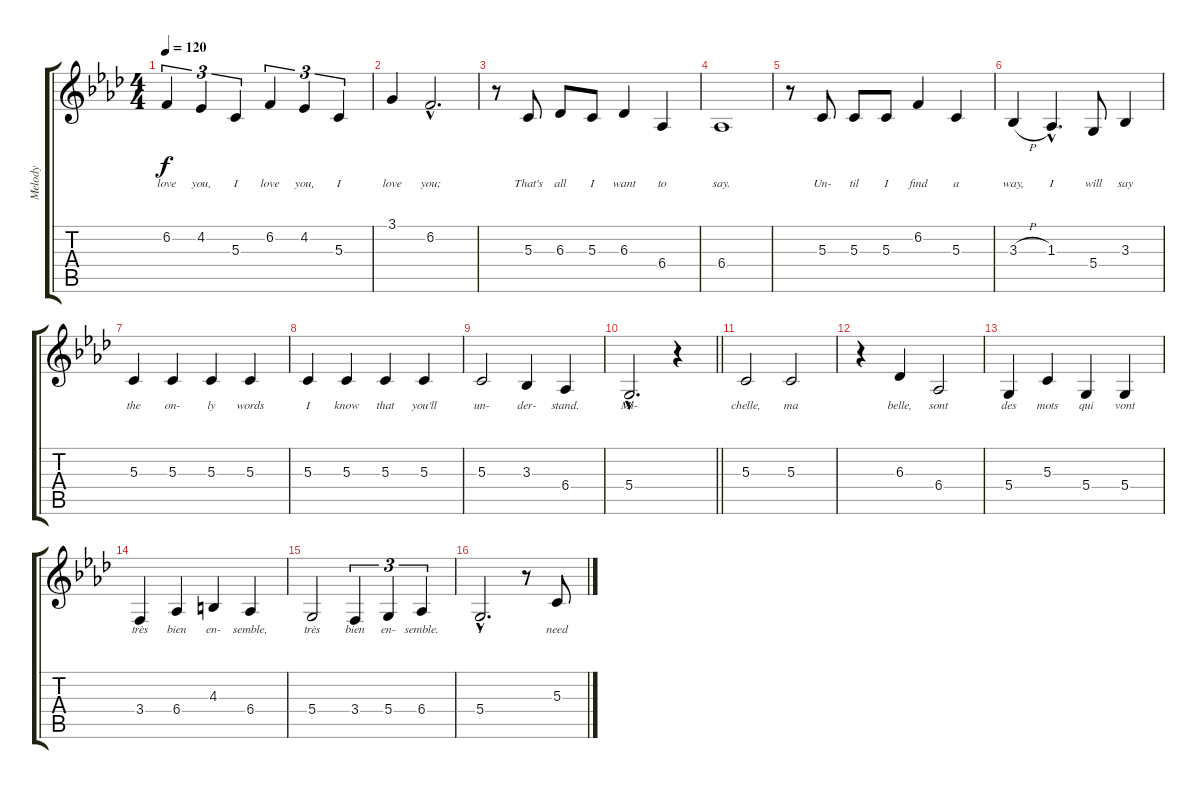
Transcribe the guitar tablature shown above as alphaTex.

\track ("Melody" "Melody") {instrument clarinet}
\staff {score tabs}
\tuning (E4 B3 G3 D3 A2 E2) {hide}
\ts (4 4)
\tempo 120
\clef g2
\ks ab
6.2.4{tu (3 2) lyrics (0 "love") lyrics (1 "") lyrics (2 "") lyrics (3 "") lyrics (4 "") dy f} 4.2.4{tu (3 2) lyrics (0 "you,") lyrics (1 "") lyrics (2 "") lyrics (3 "") lyrics (4 "")} 5.3.4{tu (3 2) lyrics (0 "I") lyrics (1 "") lyrics (2 "") lyrics (3 "") lyrics (4 "")} 6.2.4{tu (3 2) lyrics (0 "love") lyrics (1 "") lyrics (2 "") lyrics (3 "") lyrics (4 "")} 4.2.4{tu (3 2) lyrics (0 "you,") lyrics (1 "") lyrics (2 "") lyrics (3 "") lyrics (4 "")} 5.3.4{tu (3 2) lyrics (0 "I") lyrics (1 "") lyrics (2 "") lyrics (3 "") lyrics (4 "")} |
3.1.4{lyrics (0 "love") lyrics (1 "") lyrics (2 "") lyrics (3 "") lyrics (4 "")} 6.2{hac}.2{d lyrics (0 "you;") lyrics (1 "") lyrics (2 "") lyrics (3 "") lyrics (4 "")} |
r.8 5.3.8{lyrics (0 "That's") lyrics (1 "") lyrics (2 "") lyrics (3 "") lyrics (4 "")} 6.3.8{lyrics (0 "all") lyrics (1 "") lyrics (2 "") lyrics (3 "") lyrics (4 "")} 5.3.8{lyrics (0 "I") lyrics (1 "") lyrics (2 "") lyrics (3 "") lyrics (4 "")} 6.3.4{lyrics (0 "want") lyrics (1 "") lyrics (2 "") lyrics (3 "") lyrics (4 "")} 6.4.4{lyrics (0 "to") lyrics (1 "") lyrics (2 "") lyrics (3 "") lyrics (4 "")} |
6.4.1{lyrics (0 "say.") lyrics (1 "") lyrics (2 "") lyrics (3 "") lyrics (4 "")} |
r.8 5.3.8{lyrics (0 "Un-") lyrics (1 "") lyrics (2 "") lyrics (3 "") lyrics (4 "")} 5.3.8{lyrics (0 "til") lyrics (1 "") lyrics (2 "") lyrics (3 "") lyrics (4 "")} 5.3.8{lyrics (0 "I") lyrics (1 "") lyrics (2 "") lyrics (3 "") lyrics (4 "")} 6.2.4{lyrics (0 "find") lyrics (1 "") lyrics (2 "") lyrics (3 "") lyrics (4 "")} 5.3.4{lyrics (0 "a") lyrics (1 "") lyrics (2 "") lyrics (3 "") lyrics (4 "")} |
3.3{h}.4{lyrics (0 "way,") lyrics (1 "") lyrics (2 "") lyrics (3 "") lyrics (4 "")} 1.3{hac}.4{d lyrics (0 "I") lyrics (1 "") lyrics (2 "") lyrics (3 "") lyrics (4 "")} 5.4.8{lyrics (0 "will") lyrics (1 "") lyrics (2 "") lyrics (3 "") lyrics (4 "")} 3.3.4{lyrics (0 "say") lyrics (1 "") lyrics (2 "") lyrics (3 "") lyrics (4 "")} |
5.3.4{lyrics (0 "the") lyrics (1 "") lyrics (2 "") lyrics (3 "") lyrics (4 "")} 5.3.4{lyrics (0 "on-") lyrics (1 "") lyrics (2 "") lyrics (3 "") lyrics (4 "")} 5.3.4{lyrics (0 "ly") lyrics (1 "") lyrics (2 "") lyrics (3 "") lyrics (4 "")} 5.3.4{lyrics (0 "words") lyrics (1 "") lyrics (2 "") lyrics (3 "") lyrics (4 "")} |
5.3.4{lyrics (0 "I") lyrics (1 "") lyrics (2 "") lyrics (3 "") lyrics (4 "")} 5.3.4{lyrics (0 "know") lyrics (1 "") lyrics (2 "") lyrics (3 "") lyrics (4 "")} 5.3.4{lyrics (0 "that") lyrics (1 "") lyrics (2 "") lyrics (3 "") lyrics (4 "")} 5.3.4{lyrics (0 "you'll") lyrics (1 "") lyrics (2 "") lyrics (3 "") lyrics (4 "")} |
5.3.2{lyrics (0 "un-") lyrics (1 "") lyrics (2 "") lyrics (3 "") lyrics (4 "")} 3.3.4{lyrics (0 "der-") lyrics (1 "") lyrics (2 "") lyrics (3 "") lyrics (4 "")} 6.4.4{lyrics (0 "stand.") lyrics (1 "") lyrics (2 "") lyrics (3 "") lyrics (4 "")} |
\barLineRight lightlight
5.4{hac}.2{d lyrics (0 "Mi-") lyrics (1 "") lyrics (2 "") lyrics (3 "") lyrics (4 "")} r.4 |
5.3.2{lyrics (0 "chelle,") lyrics (1 "") lyrics (2 "") lyrics (3 "") lyrics (4 "")} 5.3.2{lyrics (0 "ma") lyrics (1 "") lyrics (2 "") lyrics (3 "") lyrics (4 "")} |
r.4 6.3.4{lyrics (0 "belle,") lyrics (1 "") lyrics (2 "") lyrics (3 "") lyrics (4 "")} 6.4.2{lyrics (0 "sont") lyrics (1 "") lyrics (2 "") lyrics (3 "") lyrics (4 "")} |
5.4.4{lyrics (0 "des") lyrics (1 "") lyrics (2 "") lyrics (3 "") lyrics (4 "")} 5.3.4{lyrics (0 "mots") lyrics (1 "") lyrics (2 "") lyrics (3 "") lyrics (4 "")} 5.4.4{lyrics (0 "qui") lyrics (1 "") lyrics (2 "") lyrics (3 "") lyrics (4 "")} 5.4.4{lyrics (0 "vont") lyrics (1 "") lyrics (2 "") lyrics (3 "") lyrics (4 "")} |
3.4.4{lyrics (0 "très") lyrics (1 "") lyrics (2 "") lyrics (3 "") lyrics (4 "")} 6.4.4{lyrics (0 "bien") lyrics (1 "") lyrics (2 "") lyrics (3 "") lyrics (4 "")} 4.3.4{lyrics (0 "en-") lyrics (1 "") lyrics (2 "") lyrics (3 "") lyrics (4 "")} 6.4.4{lyrics (0 "semble,") lyrics (1 "") lyrics (2 "") lyrics (3 "") lyrics (4 "")} |
5.4.2{lyrics (0 "très") lyrics (1 "") lyrics (2 "") lyrics (3 "") lyrics (4 "")} 3.4.4{tu (3 2) lyrics (0 "bien") lyrics (1 "") lyrics (2 "") lyrics (3 "") lyrics (4 "")} 5.4.4{tu (3 2) lyrics (0 "en-") lyrics (1 "") lyrics (2 "") lyrics (3 "") lyrics (4 "")} 6.4.4{tu (3 2) lyrics (0 "semble.") lyrics (1 "") lyrics (2 "") lyrics (3 "") lyrics (4 "")} |
5.4{hac}.2{d lyrics (0 "I") lyrics (1 "") lyrics (2 "") lyrics (3 "") lyrics (4 "")} r.8 5.3.8{lyrics (0 "need") lyrics (1 "") lyrics (2 "") lyrics (3 "") lyrics (4 "")}
